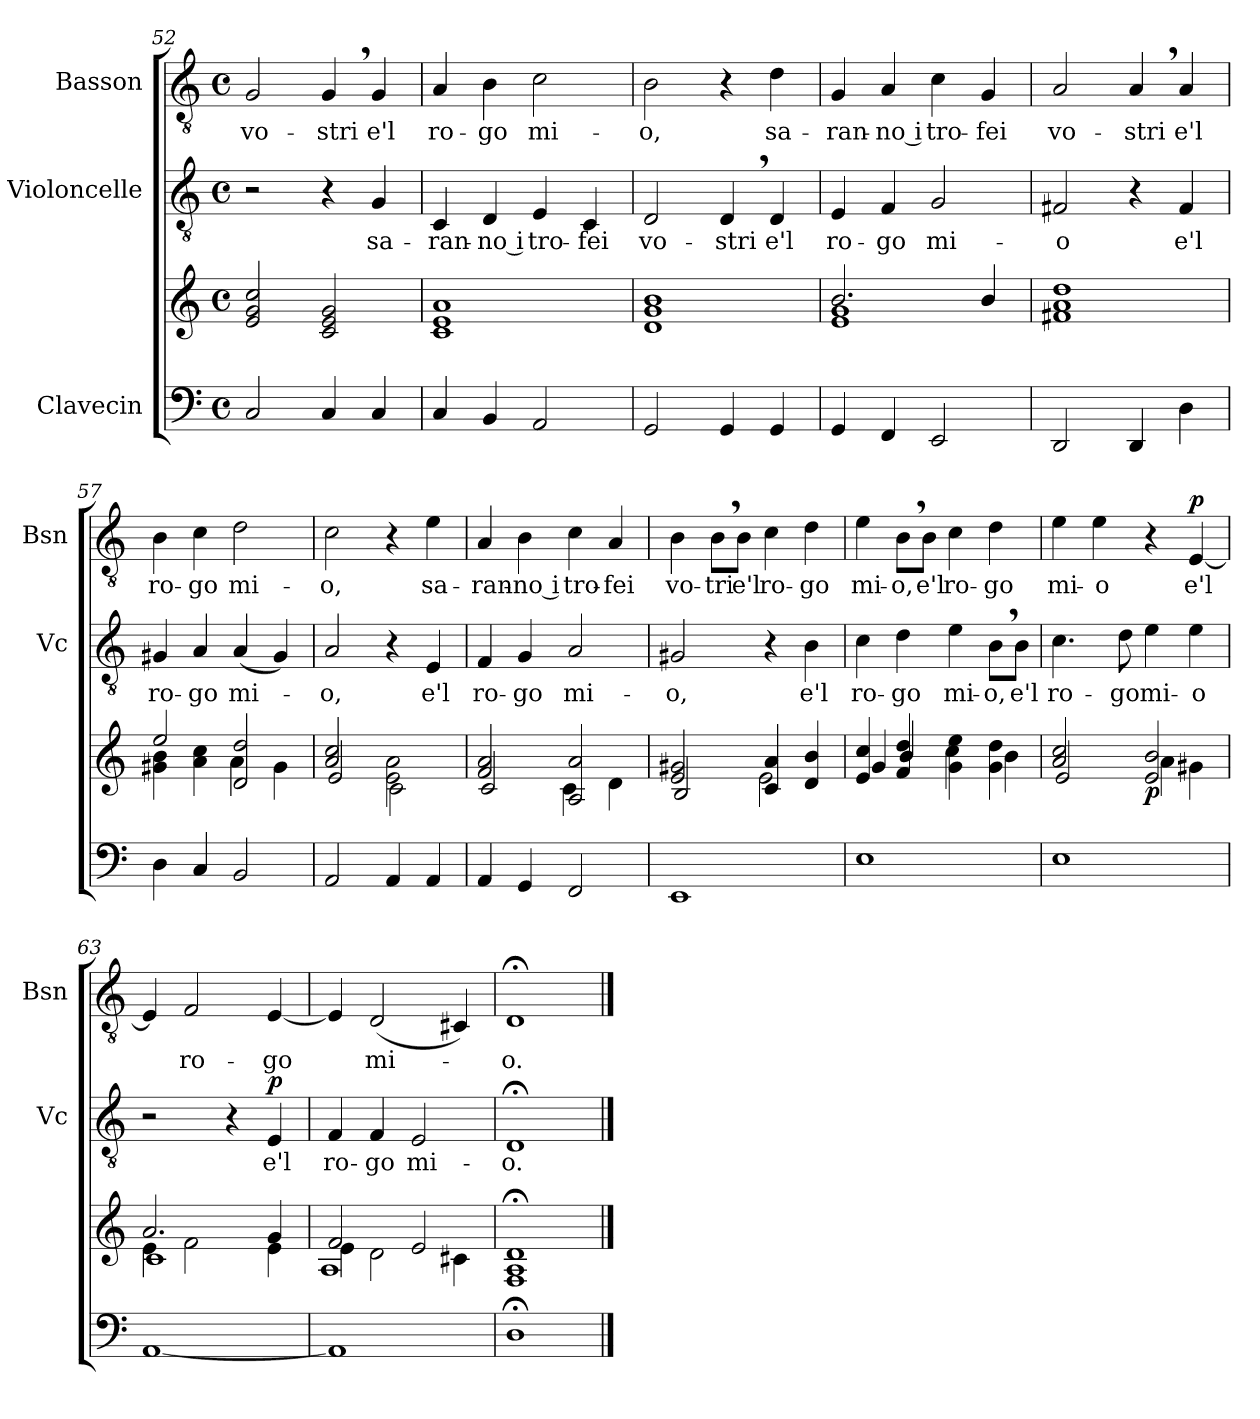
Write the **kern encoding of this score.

**kern	**kern	**dynam	**kern	**text	**dynam	**kern	**text	**dynam
*part3	*part3	*part3	*part2	*part2	*part2	*part1	*part1	*part1
*staff4	*staff3	*staff3/4	*staff2	*staff2	*staff2	*staff1	*staff1	*staff1
*I"Clavecin	*	*	*I"Violoncelle	*	*	*I"Basson	*	*
*	*	*	*I'Vc	*	*	*I'Bsn	*	*
*clefF4	*clefG2	*	*clefGv2	*	*	*clefGv2	*	*
*k[]	*k[]	*	*k[]	*	*	*k[]	*	*
*M4/4	*M4/4	*	*M4/4	*	*	*M4/4	*	*
*met(c)	*met(c)	*	*met(c)	*	*	*met(c)	*	*
=52	=52	=52	=52	=52	=52	=52	=52	=52
!	!	!	!	!	!	!	!LO:LY:b	!
2C/	2e/ 2g/ 2cc/	.	2r	.	.	2G/	vo-	.
!	!	!	!	!	!	!	!LO:LY:b	!
4C/	2c/ 2e/ 2g/	.	4r	.	.	4G,/	-stri	.
!	!	!	!	!LO:LY:b	!	!	!LO:LY:b	!
4C/	.	.	4G/	sa-	.	4G/	e'l	.
=53	=53	=53	=53	=53	=53	=53	=53	=53
!	!	!	!	!LO:LY:b	!	!	!LO:LY:b	!
4C/	1c 1e 1a	.	4C/	-ran-	.	4A/	ro-	.
!	!	!	!	!LO:LY:b	!	!	!LO:LY:b	!
4BB/	.	.	4D/	-no i	.	4B\	-go	.
!	!	!	!	!LO:LY:b	!	!	!LO:LY:b	!
2AA/	.	.	4E/	tro-	.	2c\	mi-	.
!	!	!	!	!LO:LY:b	!	!	!	!
.	.	.	4C/	-fei	.	.	.	.
=54	=54	=54	=54	=54	=54	=54	=54	=54
!	!	!	!	!LO:LY:b	!	!	!LO:LY:b	!
2GG/	1d 1g 1b	.	2D/	vo-	.	2B\	-o,	.
!	!	!	!	!LO:LY:b	!	!	!	!
4GG/	.	.	4D,/	-stri	.	4r	.	.
!	!	!	!	!LO:LY:b	!	!	!LO:LY:b	!
4GG/	.	.	4D/	e'l	.	4d\	sa-	.
=55	=55	=55	=55	=55	=55	=55	=55	=55
*	*^	*	*	*	*	*	*	*
!	!	!	!	!	!LO:LY:b	!	!	!LO:LY:b	!
4GG/	2.b/	1e 1g	.	4E/	ro-	.	4G/	-ran-	.
!	!	!	!	!	!LO:LY:b	!	!	!LO:LY:b	!
4FF/	.	.	.	4F/	-go	.	4A/	-no i	.
!	!	!	!	!	!LO:LY:b	!	!	!LO:LY:b	!
2EE/	.	.	.	2G/	mi-	.	4c\	tro-	.
!	!	!	!	!	!	!	!	!LO:LY:b	!
.	4b/	.	.	.	.	.	4G/	-fei	.
=56	=56	=56	=56	=56	=56	=56	=56	=56	=56
!	!	!	!	!	!LO:LY:b	!	!	!LO:LY:b	!
2DD/	1dd	1f#X 1a	.	2F#X/	-o	.	2A/	vo-	.
!	!	!	!	!	!	!	!	!LO:LY:b	!
4DD/	.	.	.	4r	.	.	4A,/	-stri	.
!	!	!	!	!	!LO:LY:b	!	!	!LO:LY:b	!
4D\	.	.	.	4F#/	e'l	.	4A/	e'l	.
=57	=57	=57	=57	=57	=57	=57	=57	=57	=57
!	!	!	!	!	!LO:LY:b	!	!	!LO:LY:b	!
4D\	2ee/	4g#X\ 4b\	.	4G#X/	ro-	.	4B\	ro-	.
!	!	!	!	!	!LO:LY:b	!	!	!LO:LY:b	!
4C/	.	4a\ 4cc\	.	4A/	-go	.	4c\	-go	.
!	!	!	!	!	!LO:LY:b	!	!	!LO:LY:b	!
2BB/	2d/ 2dd/	4a\	.	(4A/	mi-	.	2d\	mi-	.
.	.	4g#\	.	4G#/)	.	.	.	.	.
!!LO:LB:g=z
=58	=58	=58	=58	=58	=58	=58	=58	=58	=58
!	!	!	!	!	!LO:LY:b	!	!	!LO:LY:b	!
2AA/	2a/ 2cc/	2e/	.	2A/	-o,	.	2c\	-o,	.
4AA/	2e\ 2a\	2c\	.	4r	.	.	4r	.	.
!	!	!	!	!	!LO:LY:b	!	!	!LO:LY:b	!
4AA/	.	.	.	4E/	e'l	.	4e\	sa-	.
=59	=59	=59	=59	=59	=59	=59	=59	=59	=59
!	!	!	!	!	!LO:LY:b	!	!	!LO:LY:b	!
4AA/	2f/ 2a/	2c/	.	4F/	ro-	.	4A/	-ran-	.
!	!	!	!	!	!LO:LY:b	!	!	!LO:LY:b	!
4GG/	.	.	.	4G/	-go	.	4B\	-no i	.
!	!	!	!	!	!LO:LY:b	!	!	!LO:LY:b	!
2FF/	2A/ 2a/	4c\	.	2A/	mi-	.	4c\	tro-	.
!	!	!	!	!	!	!	!	!LO:LY:b	!
.	.	4d\	.	.	.	.	4A/	-fei	.
=60	=60	=60	=60	=60	=60	=60	=60	=60	=60
!	!	!	!	!	!LO:LY:b	!	!	!LO:LY:b	!
1EE	2e/ 2g#X/	2B/	.	2G#X/	-o,	.	4B\	vo-	.
!	!	!	!	!	!	!	!	!LO:LY:b	!
.	.	.	.	.	.	.	8B,\L	-tri	.
!	!	!	!	!	!	!	!	!LO:LY:b	!
.	.	.	.	.	.	.	8B\J	e'l	.
!	!	!	!	!	!	!	!	!LO:LY:b	!
.	4c/ 4a/	2e\	.	4r	.	.	4c\	ro-	.
!	!	!	!	!	!LO:LY:b	!	!	!LO:LY:b	!
.	4d/ 4b/	.	.	4B\	e'l	.	4d\	-go	.
=61	=61	=61	=61	=61	=61	=61	=61	=61	=61
!	!	!	!	!	!LO:LY:b	!	!	!LO:LY:b	!
1E	4e/ 4cc/	4g/	.	4c\	ro-	.	4e\	mi-	.
!	!	!	!	!	!LO:LY:b	!	!	!LO:LY:b	!
.	4f/ 4dd/	4b/	.	4d\	-go	.	8B,\L	-o,	.
!	!	!	!	!	!	!	!	!LO:LY:b	!
.	.	.	.	.	.	.	8B\J	e'l	.
!	!	!	!	!	!LO:LY:b	!	!	!LO:LY:b	!
.	4g\ 4ee\	4cc\	.	4e\	mi-	.	4c\	ro-	.
!	!	!	!	!	!LO:LY:b	!	!	!LO:LY:b	!
.	4g\ 4dd\	4b\	.	8B,\L	-o,	.	4d\	-go	.
!	!	!	!	!	!LO:LY:b	!	!	!	!
.	.	.	.	8B\J	e'l	.	.	.	.
=62	=62	=62	=62	=62	=62	=62	=62	=62	=62
!	!	!	!	!	!LO:LY:b	!	!	!LO:LY:b	!
1E	2a/ 2cc/	2e/	.	4.c\	ro-	.	4e\	mi-	.
!	!	!	!	!	!	!	!	!LO:LY:b	!
.	.	.	.	.	.	.	4e\	-o	.
!	!	!	!	!	!LO:LY:b	!	!	!	!
.	.	.	.	8d\	-go	.	.	.	.
!	!	!	!LO:DY:b	!	!LO:LY:b	!	!	!	!
.	2e/ 2b/	4a\	p	4e\	mi-	.	4r	.	.
!	!	!	!	!	!LO:LY:b	!	!	!LO:LY:b	!LO:DY:a
.	.	4g#X\	.	4e\	-o	.	[4E/	e'l	p
=63	=63	=63	=63	=63	=63	=63	=63	=63	=63
*	*	*^	*	*	*	*	*	*	*
[1AA	2.a/	4e\	1c	.	2r	.	.	4E/]	.	.
!	!	!	!	!	!	!	!	!	!LO:LY:b	!
.	.	2f\	.	.	.	.	.	2F/	ro-	.
.	.	.	.	.	4r	.	.	.	.	.
!	!	!	!	!	!	!LO:LY:b	!LO:DY:a	!	!LO:LY:b	!
.	4g/	4e\	.	.	4E/	e'l	p	[4E/	-go	.
=64	=64	=64	=64	=64	=64	=64	=64	=64	=64	=64
!	!	!	!	!	!	!LO:LY:b	!	!	!	!
1AA]	2f/	4e\	1A	.	4F/	ro-	.	4E/]	.	.
!	!	!	!	!	!	!LO:LY:b	!	!	!LO:LY:b	!
.	.	2d\	.	.	4F/	-go	.	(2D/	mi-	.
!	!	!	!	!	!	!LO:LY:b	!	!	!	!
.	2e/	.	.	.	2E/	mi-	.	.	.	.
.	.	4c#X\	.	.	.	.	.	4C#X/)	.	.
=65	=65	=65	=65	=65	=65	=65	=65	=65	=65	=65
!	!	!	!	!	!	!LO:LY:b	!	!	!LO:LY:b	!
1D;<	1d;<	1F	1A	.	1D;<	-o.	.	1D;<	-o.	.
*	*v	*v	*v	*	*	*	*	*	*	*
==	==	==	==	==	==	==	==	==
*-	*-	*-	*-	*-	*-	*-	*-	*-
